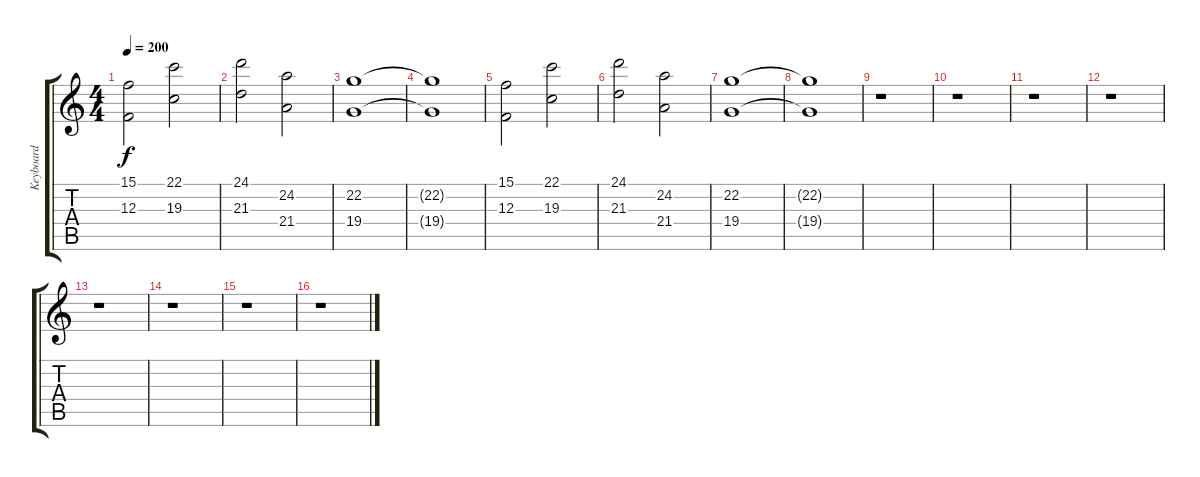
\track ("Keyboard" "Keyboard") {instrument choiraahs}
\staff {score tabs}
\tuning (D4 A3 F3 C3 G2 D2) {hide}
\ts (4 4)
\tempo 200
\clef g2
\ks c
(15.1 12.3).2{dy f} (22.1 19.3).2 |
(24.1 21.3).2 (24.2 21.4).2 |
(22.2 19.4).1 |
(22.2{t} 19.4{t}).1 |
(15.1 12.3).2 (22.1 19.3).2 |
(24.1 21.3).2 (24.2 21.4).2 |
(22.2 19.4).1 |
(22.2{t} 19.4{t}).1 |
r.1 |
r.1 |
r.1 |
r.1 |
r.1 |
r.1 |
r.1 |
r.1
